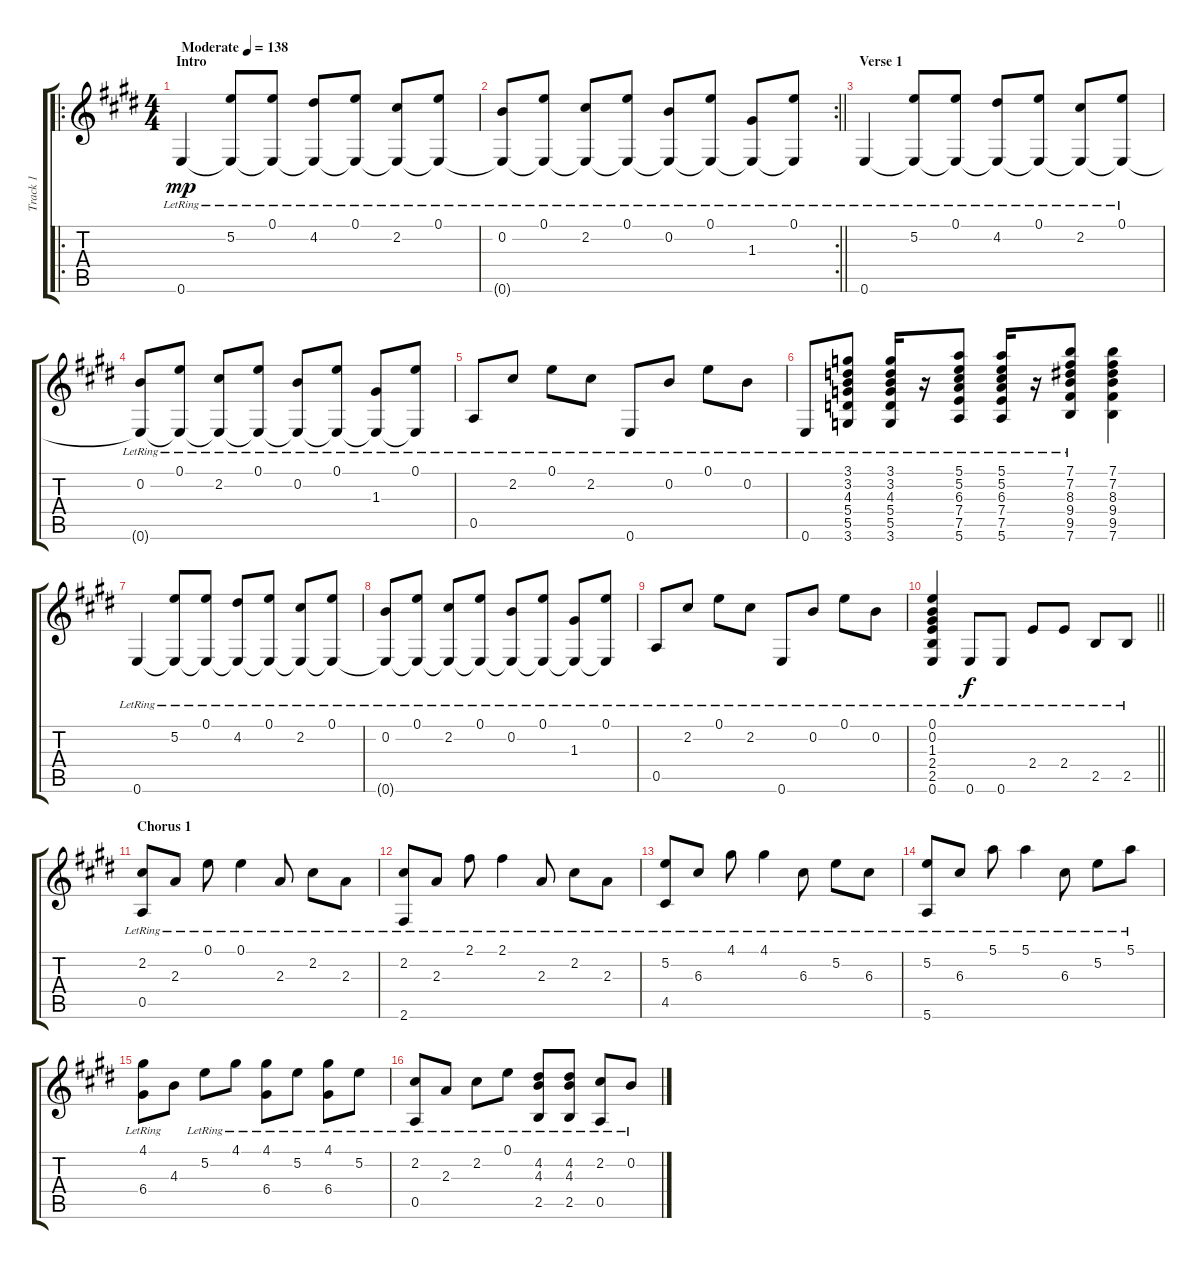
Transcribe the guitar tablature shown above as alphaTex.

\track ("Track 1" "Track 1") {instrument acousticguitarsteel}
\staff {score tabs}
\tuning (E4 B3 G3 D3 A2 E2) {hide}
\ro
\ts (4 4)
\section ("" "Intro")
\tempo (138 "Moderate")
\clef g2
\ks e
0.6{lr}.4{dy mp instrument acousticguitarsteel} (5.2{lr} 0.6{t}).8 (0.1{lr} 0.6{t}).8 (4.2{lr} 0.6{t}).8 (0.1{lr} 0.6{t}).8 (2.2{lr} 0.6{t}).8 (0.1{lr} 0.6{t}).8 |
\rc 2
\barLineRight lightlight
(0.2{lr} 0.6{t}).8 (0.1{lr} 0.6{t}).8 (2.2{lr} 0.6{t}).8 (0.1{lr} 0.6{t}).8 (0.2{lr} 0.6{t}).8 (0.1{lr} 0.6{t}).8 (1.3{lr} 0.6{t}).8 (0.1{lr} 0.6{t}).8 |
\section ("" "Verse 1")
0.6{lr}.4 (5.2{lr} 0.6{t}).8 (0.1{lr} 0.6{t}).8 (4.2{lr} 0.6{t}).8 (0.1{lr} 0.6{t}).8 (2.2{lr} 0.6{t}).8 (0.1{lr} 0.6{t}).8 |
(0.2{lr} 0.6{t}).8 (0.1{lr} 0.6{t}).8 (2.2{lr} 0.6{t}).8 (0.1{lr} 0.6{t}).8 (0.2{lr} 0.6{t}).8 (0.1{lr} 0.6{t}).8 (1.3{lr} 0.6{t}).8 (0.1{lr} 0.6{t}).8 |
0.5{lr}.8 2.2{lr}.8 0.1{lr}.8 2.2{lr}.8 0.6{lr}.8 0.2{lr}.8 0.1{lr}.8 0.2{lr}.8 |
0.6{lr}.8 (3.1{lr} 3.2{lr} 4.3{lr} 5.4{lr} 5.5{lr} 3.6{lr}).8 (3.1{lr} 3.2{lr} 4.3{lr} 5.4{lr} 5.5{lr} 3.6{lr}).16 r.16 (5.1{lr} 5.2{lr} 6.3{lr} 7.4{lr} 7.5{lr} 5.6{lr}).8 (5.1{lr} 5.2{lr} 6.3{lr} 7.4{lr} 7.5{lr} 5.6{lr}).16 r.16 (7.1{lr} 7.2{lr} 8.3{lr} 9.4{lr} 9.5{lr} 7.6{lr}).8 (7.1 7.2 8.3 9.4 9.5 7.6).4 |
0.6{lr}.4 (5.2{lr} 0.6{t}).8 (0.1{lr} 0.6{t}).8 (4.2{lr} 0.6{t}).8 (0.1{lr} 0.6{t}).8 (2.2{lr} 0.6{t}).8 (0.1{lr} 0.6{t}).8 |
(0.2{lr} 0.6{t}).8 (0.1{lr} 0.6{t}).8 (2.2{lr} 0.6{t}).8 (0.1{lr} 0.6{t}).8 (0.2{lr} 0.6{t}).8 (0.1{lr} 0.6{t}).8 (1.3{lr} 0.6{t}).8 (0.1{lr} 0.6{t}).8 |
0.5{lr}.8 2.2{lr}.8 0.1{lr}.8 2.2{lr}.8 0.6{lr}.8 0.2{lr}.8 0.1{lr}.8 0.2{lr}.8 |
\barLineRight lightlight
(0.1{lr} 0.2{lr} 1.3{lr} 2.4{lr} 2.5{lr} 0.6{lr}).4 0.6{lr}.8{dy f} 0.6{lr}.8 2.4{lr}.8 2.4{lr}.8 2.5{lr}.8 2.5{lr}.8 |
\section ("" "Chorus 1")
(2.2{lr} 0.5{lr}).8 2.3{lr}.8 0.1{lr}.8 0.1{lr}.4 2.3{lr}.8 2.2{lr}.8 2.3{lr}.8 |
(2.2{lr} 2.6{lr}).8 2.3{lr}.8 2.1{lr}.8 2.1{lr}.4 2.3{lr}.8 2.2{lr}.8 2.3{lr}.8 |
(5.2{lr} 4.5{lr}).8 6.3{lr}.8 4.1{lr}.8 4.1{lr}.4 6.3{lr}.8 5.2{lr}.8 6.3{lr}.8 |
(5.2{lr} 5.6{lr}).8 6.3{lr}.8 5.1{lr}.8 5.1{lr}.4 6.3{lr}.8 5.2{lr}.8 5.1{lr}.8 |
(4.1{lr} 6.4{lr}).8 4.3.8 5.2{lr}.8 4.1{lr}.8 (4.1{lr} 6.4{lr}).8 5.2{lr}.8 (4.1{lr} 6.4).8 5.2{lr}.8 |
(2.2{lr} 0.5{lr}).8 2.3{lr}.8 2.2{lr}.8 0.1{lr}.8 (4.2{lr} 4.3{lr} 2.5{lr}).8 (4.2{lr} 4.3{lr} 2.5{lr}).8 (2.2{lr} 0.5{lr}).8 0.2{lr}.8
